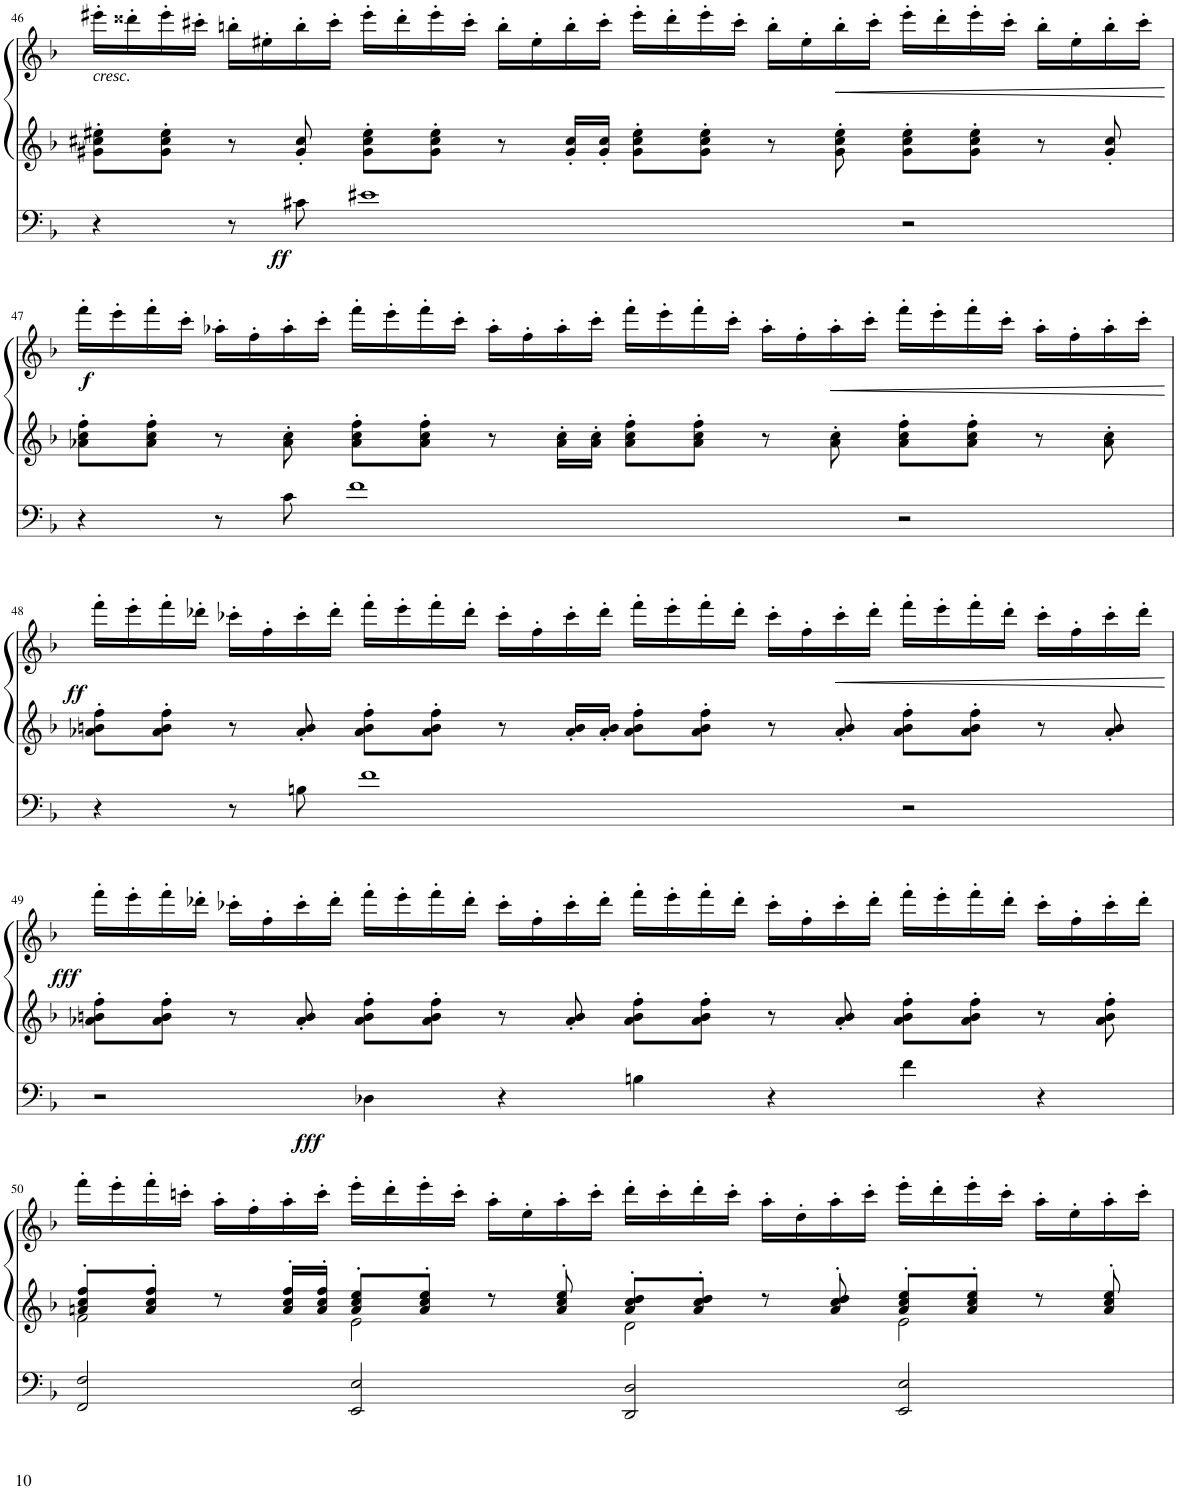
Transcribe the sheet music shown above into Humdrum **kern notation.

**kern	**kern	**kern	**dynam
*part1	*part1	*part1	*part1
*staff3	*staff2	*staff1	*staff1/2/3
*I"Pipe Organ	*	*	*
*I'Org.	*	*	*
!!LO:PB:g=z
*clefF4	*clefG2	*clefG2	*
*k[b-]	*k[b-]	*k[b-]	*
*M4/2	*M4/2	*M4/2	*
=46	=46	=46	=46
!	!LO:TX:a:i:t=cresc.	!	!
4r	8g#X\' 8cc#X\' 8ee#X\'L	16eee#X'\LL	.
.	.	16ddd##X'\	.
.	8g#\' 8cc#\' 8ee#\'J	16eee#'\	.
.	.	16ccc#X'\JJ	.
8r	8r	16bbn'\LL	.
.	.	16ee#X'\	.
!	!	!	!LO:DY:b=3
8c#X\	8g#/' 8cc#/'	16bb'\	ff
.	.	16ccc#'\JJ	.
1e#X	8g#\' 8cc#\' 8ee#\'L	16eee#'\LL	.
.	.	16ddd##'\	.
.	8g#\' 8cc#\' 8ee#\'J	16eee#'\	.
.	.	16ccc#'\JJ	.
.	8r	16bb'\LL	.
.	.	16ee#'\	.
.	16g#/' 16cc#/'LL	16bb'\	.
.	16g#/' 16cc#/'JJ	16ccc#'\JJ	.
.	8g#\' 8cc#\' 8ee#\'L	16eee#'\LL	.
.	.	16ddd##'\	.
.	8g#\' 8cc#\' 8ee#\'J	16eee#'\	.
.	.	16ccc#'\JJ	.
.	8r	16bb'\LL	.
.	.	16ee#'\	.
!	!	!	!LO:HP:b
.	8g#\' 8cc#\' 8ee#\'	16bb'\	<
.	.	16ccc#'\JJ	.
2r	8g#\' 8cc#\' 8ee#\'L	16eee#'\LL	.
.	.	16ddd##'\	.
.	8g#\' 8cc#\' 8ee#\'J	16eee#'\	.
.	.	16ccc#'\JJ	.
.	8r	16bb'\LL	.
.	.	16ee#'\	.
.	8g#/' 8cc#/'	16bb'\	.
.	.	16ccc#'\JJ	.
.	.	.	[
!!LO:LB:g=z
=47	=47	=47	=47
!	!	!	!LO:DY:a=2
4r	8a-X\' 8cc\' 8ff\'L	16fff'\LL	f
.	.	16eee'\	.
.	8a-\' 8cc\' 8ff\'J	16fff'\	.
.	.	16ccc'\JJ	.
8r	8r	16aa-X'\LL	.
.	.	16ff'\	.
8c\	8a-\' 8cc\'	16aa-'\	.
.	.	16ccc'\JJ	.
1f	8a-\' 8cc\' 8ff\'L	16fff'\LL	.
.	.	16eee'\	.
.	8a-\' 8cc\' 8ff\'J	16fff'\	.
.	.	16ccc'\JJ	.
.	8r	16aa-'\LL	.
.	.	16ff'\	.
.	16a-\' 16cc\'LL	16aa-'\	.
.	16a-\' 16cc\'JJ	16ccc'\JJ	.
.	8a-\' 8cc\' 8ff\'L	16fff'\LL	.
.	.	16eee'\	.
.	8a-\' 8cc\' 8ff\'J	16fff'\	.
.	.	16ccc'\JJ	.
.	8r	16aa-'\LL	.
.	.	16ff'\	.
!	!	!	!LO:HP:b
.	8a-\' 8cc\'	16aa-'\	<
.	.	16ccc'\JJ	.
2r	8a-\' 8cc\' 8ff\'L	16fff'\LL	.
.	.	16eee'\	.
.	8a-\' 8cc\' 8ff\'J	16fff'\	.
.	.	16ccc'\JJ	.
.	8r	16aa-'\LL	.
.	.	16ff'\	.
.	8a-\' 8cc\'	16aa-'\	.
.	.	16ccc'\JJ	.
.	.	.	[
!!LO:LB:g=z
=48	=48	=48	=48
!	!	!	!LO:DY:b
4r	8a-X\' 8bn\' 8ff\'L	16fff'\LL	ff
.	.	16eee'\	.
.	8a-\' 8b\' 8ff\'J	16fff'\	.
.	.	16ddd-X'\JJ	.
8r	8r	16ccc-X'\LL	.
.	.	16ff'\	.
8Bn\	8a-/' 8b/'	16ccc-'\	.
.	.	16ddd-'\JJ	.
1f	8a-\' 8b\' 8ff\'L	16fff'\LL	.
.	.	16eee'\	.
.	8a-\' 8b\' 8ff\'J	16fff'\	.
.	.	16ddd-'\JJ	.
.	8r	16ccc-'\LL	.
.	.	16ff'\	.
.	16a-/' 16b/'LL	16ccc-'\	.
.	16a-/' 16b/'JJ	16ddd-'\JJ	.
.	8a-\' 8b\' 8ff\'L	16fff'\LL	.
.	.	16eee'\	.
.	8a-\' 8b\' 8ff\'J	16fff'\	.
.	.	16ddd-'\JJ	.
.	8r	16ccc-'\LL	.
.	.	16ff'\	.
!	!	!	!LO:HP:b
.	8a-/' 8b/'	16ccc-'\	<
.	.	16ddd-'\JJ	.
2r	8a-\' 8b\' 8ff\'L	16fff'\LL	.
.	.	16eee'\	.
.	8a-\' 8b\' 8ff\'J	16fff'\	.
.	.	16ddd-'\JJ	.
.	8r	16ccc-'\LL	.
.	.	16ff'\	.
.	8a-/' 8b/'	16ccc-'\	.
.	.	16ddd-'\JJ	.
.	.	.	[
!!LO:LB:g=z
=49	=49	=49	=49
!	!	!	!LO:DY:b
2r	8a-X\' 8bn\' 8ff\'L	16fff'\LL	fff
.	.	16eee'\	.
.	8a-\' 8b\' 8ff\'J	16fff'\	.
.	.	16ddd-X'\JJ	.
.	8r	16ccc-X'\LL	.
.	.	16ff'\	.
!	!	!	!LO:DY:b
.	8a-/' 8b/'	16ccc-'\	fff
.	.	16ddd-'\JJ	.
4D-X\	8a-\' 8b\' 8ff\'L	16fff'\LL	.
.	.	16eee'\	.
.	8a-\' 8b\' 8ff\'J	16fff'\	.
.	.	16ddd-'\JJ	.
4r	8r	16ccc-'\LL	.
.	.	16ff'\	.
.	8a-/' 8b/'	16ccc-'\	.
.	.	16ddd-'\JJ	.
4Bn\	8a-\' 8b\' 8ff\'L	16fff'\LL	.
.	.	16eee'\	.
.	8a-\' 8b\' 8ff\'J	16fff'\	.
.	.	16ddd-'\JJ	.
4r	8r	16ccc-'\LL	.
.	.	16ff'\	.
.	8a-/' 8b/'	16ccc-'\	.
.	.	16ddd-'\JJ	.
4f\	8a-\' 8b\' 8ff\'L	16fff'\LL	.
.	.	16eee'\	.
.	8a-\' 8b\' 8ff\'J	16fff'\	.
.	.	16ddd-'\JJ	.
4r	8r	16ccc-'\LL	.
.	.	16ff'\	.
.	8a-\' 8b\' 8ff\'	16ccc-'\	.
.	.	16ddd-'\JJ	.
!!LO:LB:g=z
=50	=50	=50	=50
*	*^	*	*
2FF/ 2F/	8an/' 8cc/' 8ff/'L	2f\	16fff'\LL	.
.	.	.	16eee'\	.
.	8a/' 8cc/' 8ff/'J	.	16fff'\	.
.	.	.	16cccn'\JJ	.
.	8r	.	16aa'\LL	.
.	.	.	16ff'\	.
.	16a/' 16cc/' 16ff/'LL	.	16aa'\	.
.	16a/' 16cc/' 16ff/'JJ	.	16ccc'\JJ	.
2EE/ 2E/	8a/' 8cc/' 8ee/'L	2e\	16eee'\LL	.
.	.	.	16ddd'\	.
.	8a/' 8cc/' 8ee/'J	.	16eee'\	.
.	.	.	16ccc'\JJ	.
.	8r	.	16aa'\LL	.
.	.	.	16ee'\	.
.	8a/' 8cc/' 8ee/'	.	16aa'\	.
.	.	.	16ccc'\JJ	.
2DD/ 2D/	8a/' 8cc/' 8dd/'L	2d\	16ddd'\LL	.
.	.	.	16ccc'\	.
.	8a/' 8cc/' 8dd/'J	.	16ddd'\	.
.	.	.	16ccc'\JJ	.
.	8r	.	16aa'\LL	.
.	.	.	16dd'\	.
.	8a/' 8cc/' 8dd/'	.	16aa'\	.
.	.	.	16ccc'\JJ	.
2EE/ 2E/	8a/' 8cc/' 8ee/'L	2e\	16eee'\LL	.
.	.	.	16ddd'\	.
.	8a/' 8cc/' 8ee/'J	.	16eee'\	.
.	.	.	16ccc'\JJ	.
.	8r	.	16aa'\LL	.
.	.	.	16ee'\	.
.	8a/' 8cc/' 8ee/'	.	16aa'\	.
.	.	.	16ccc'\JJ	.
*	*v	*v	*	*
=	=	=	=
*-	*-	*-	*-
